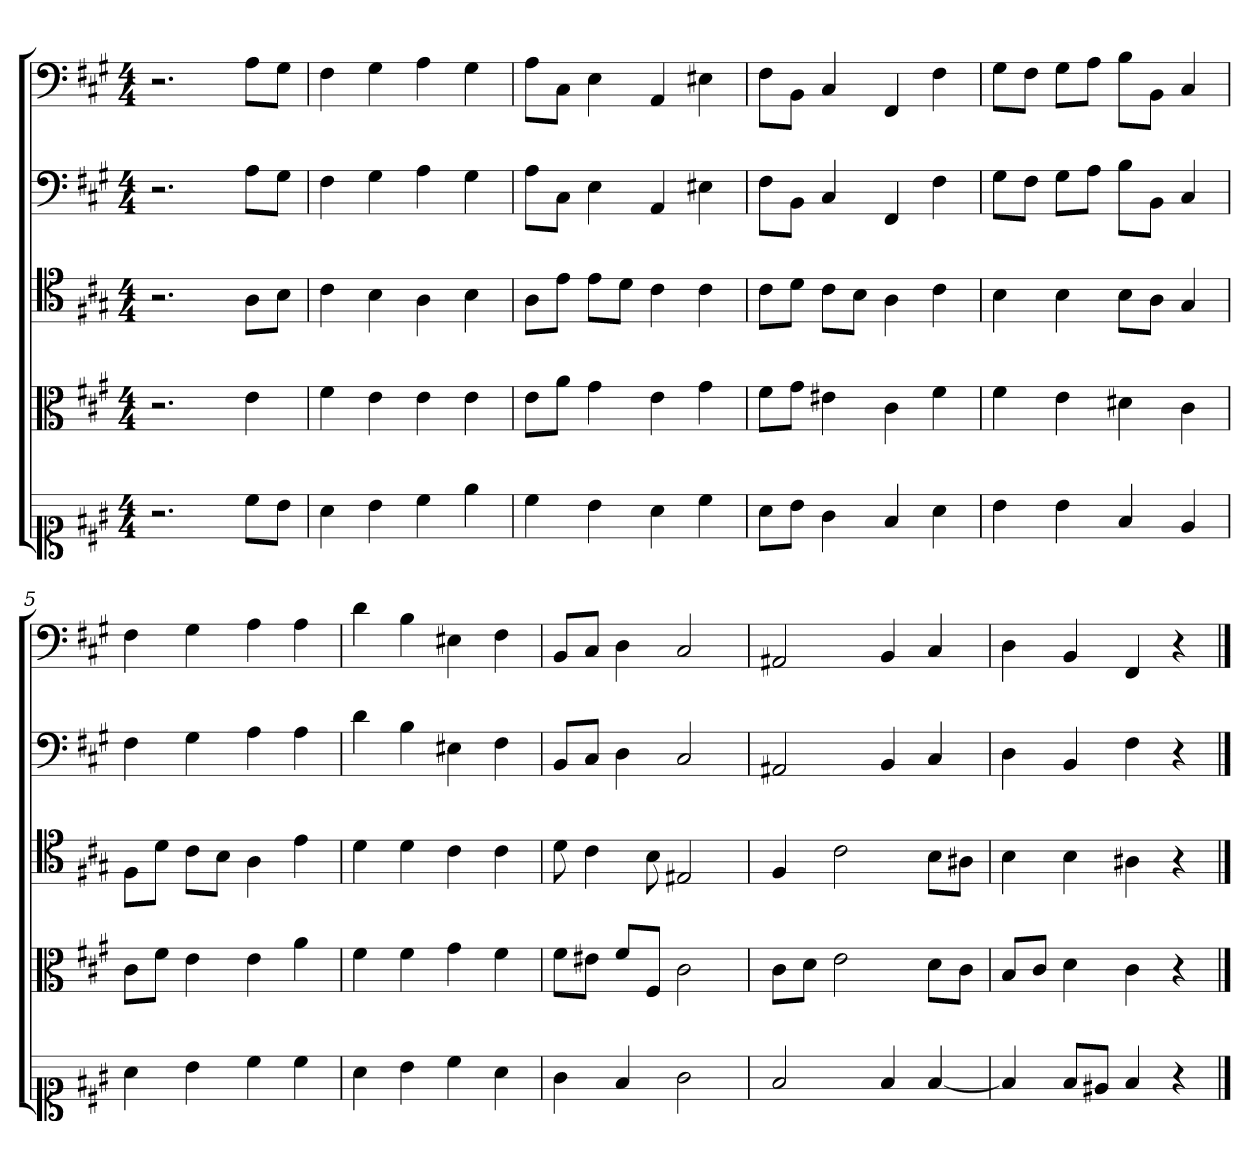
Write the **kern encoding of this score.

**kern	**kern	**kern	**kern	**kern
*part5	*part4	*part3	*part2	*part1
*staff5	*staff4	*staff3	*staff2	*staff1
*clefC1	*clefC3	*clefC4	*clefF4	*clefF4
*k[f#c#g#]	*k[f#c#g#]	*k[f#c#g#]	*k[f#c#g#]	*k[f#c#g#]
*f#:	*f#:	*f#:	*f#:	*f#:
*M4/4	*M4/4	*M4/4	*M4/4	*M4/4
=	=	=	=	=
2.r	2.r	2.r	2.r	2.r
8cc#\L	4e	8A\L	8A\L	8A\L
8b\J	.	8B\J	8G#\J	8G#\J
=1	=1	=1	=1	=1
4a	4f#	4c#	4F#	4F#
4b	4e	4B	4G#	4G#
4cc#	4e	4A	4A	4A
4ee	4e	4B	4G#	4G#
=2	=2	=2	=2	=2
4cc#	8e\L	8A\L	8A\L	8A\L
.	8a\J	8e\J	8C#\J	8C#\J
4b	4g#	8e\L	4E	4E
.	.	8d\J	.	.
4a	4e	4c#	4AA	4AA
4cc#	4g#	4c#	4E#X	4E#X
=3	=3	=3	=3	=3
8a\L	8f#\L	8c#\L	8F#\L	8F#\L
8b\J	8g#\J	8d\J	8BB\J	8BB\J
4g#	4e#X	8c#\L	4C#	4C#
.	.	8B\J	.	.
4f#	4c#	4A	4FF#	4FF#
4a	4f#	4c#	4F#	4F#
=4	=4	=4	=4	=4
4b	4f#	4B	8G#\L	8G#\L
.	.	.	8F#\J	8F#\J
4b	4e	4B	8G#\L	8G#\L
.	.	.	8A\J	8A\J
4f#	4d#X	8B\L	8B\L	8B\L
.	.	8A\J	8BB\J	8BB\J
4e	4c#	4G#	4C#	4C#
=5	=5	=5	=5	=5
4a	8c#\L	8F#\L	4F#	4F#
.	8f#\J	8d\J	.	.
4b	4e	8c#\L	4G#	4G#
.	.	8B\J	.	.
4cc#	4e	4A	4A	4A
4cc#	4a	4e	4A	4A
=6	=6	=6	=6	=6
4a	4f#	4d	4d	4d
4b	4f#	4d	4B	4B
4cc#	4g#	4c#	4E#X	4E#X
4a	4f#	4c#	4F#	4F#
=7	=7	=7	=7	=7
4g#	8f#\L	8d	8BB/L	8BB/L
.	8e#X\J	4c#	8C#/J	8C#/J
4f#	8f#/L	.	4D	4D
.	8F#/J	8B	.	.
2g#	2c#	2E#X	2C#	2C#
=8	=8	=8	=8	=8
2f#	8c#\L	4F#	2AA#X	2AA#X
.	8d\J	.	.	.
.	2e	2c#	.	.
4f#	.	.	4BB	4BB
[4f#	8d\L	8B\L	4C#	4C#
.	8c#\J	8A#X\J	.	.
=9	=9	=9	=9	=9
4f#]	8B/L	4B	4D	4D
.	8c#/J	.	.	.
8f#/L	4d	4B	4BB	4BB
8e#X/J	.	.	.	.
4f#	4c#	4A#X	4F#	4FF#
4r	4r	4r	4r	4r
==	==	==	==	==
*-	*-	*-	*-	*-
